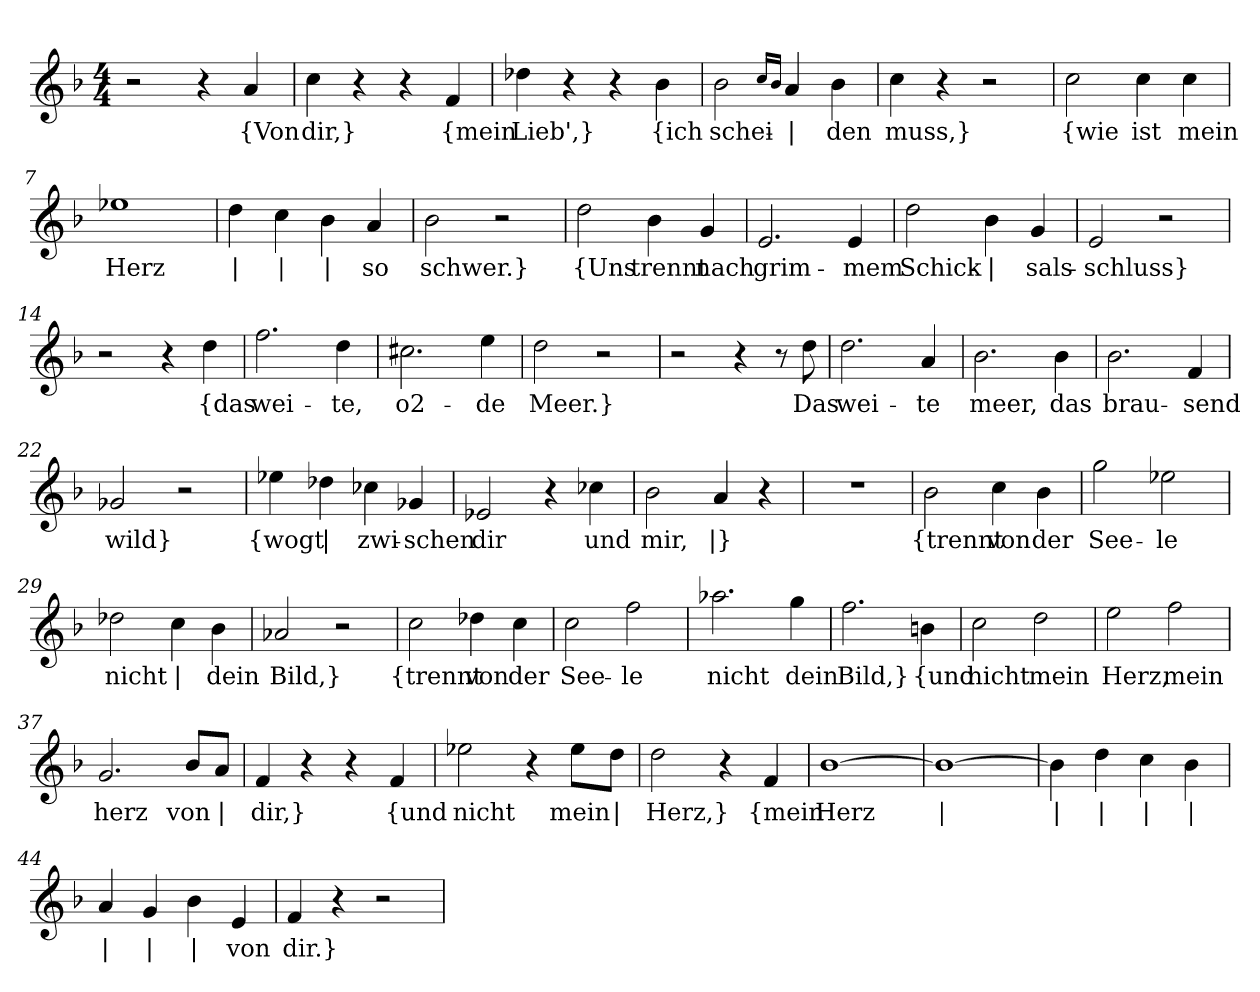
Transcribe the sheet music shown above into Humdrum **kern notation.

**kern	**text
*part1	*part1
*staff1	*staff1
*clefG2	*
*k[b-]	*
*M4/4	*
=1	=1
2r	.
4r	.
!	!LO:LY:b
4a/	{Von
=2	=2
!	!LO:LY:b
4cc\	dir,}
4r	.
4r	.
!	!LO:LY:b
4f/	{mein
=3	=3
!	!LO:LY:b
4dd-X\	Lieb',}
4r	.
4r	.
!	!LO:LY:b
4b-\	{ich
=4	=4
!	!LO:LY:b
2b-\	schei-
16qcc/LL	.
16qb-/JJ	.
!	!LO:LY:b
4a/	|
!	!LO:LY:b
4b-\	-den
=5	=5
!	!LO:LY:b
4cc\	muss,}
4r	.
2r	.
=6	=6
!	!LO:LY:b
2cc\	{wie
!	!LO:LY:b
4cc\	ist
!	!LO:LY:b
4cc\	mein
=7	=7
!	!LO:LY:b
1ee-X	Herz
=8	=8
!	!LO:LY:b
4dd\	|
!	!LO:LY:b
4cc\	|
!	!LO:LY:b
4b-\	|
!	!LO:LY:b
4a/	so
!!LO:LB:g=z
=9	=9
!	!LO:LY:b
2b-\	schwer.}
2r	.
=10	=10
!	!LO:LY:b
2dd\	{Uns
!	!LO:LY:b
4b-\	trennt
!	!LO:LY:b
4g/	nach
=11	=11
!	!LO:LY:b
2.e/	grim-
!	!LO:LY:b
4e/	-mem
=12	=12
!	!LO:LY:b
2dd\	Schick-
!	!LO:LY:b
4b-\	|
!	!LO:LY:b
4g/	-sals-
=13	=13
!	!LO:LY:b
2e/	-schluss}
2r	.
=14	=14
2r	.
4r	.
!	!LO:LY:b
4dd\	{das
=15	=15
!	!LO:LY:b
2.ff\	wei-
!	!LO:LY:b
4dd\	-te,
=16	=16
!	!LO:LY:b
2.cc#X\	o2-
!	!LO:LY:b
4ee\	-de
!!LO:LB:g=z
=17	=17
!	!LO:LY:b
2dd\	Meer.}
2r	.
=18	=18
2r	.
4r	.
8r	.
!	!LO:LY:b
8dd\	Das
=19	=19
!	!LO:LY:b
2.dd\	wei-
!	!LO:LY:b
4a/	-te
=20	=20
!	!LO:LY:b
2.b-\	meer,
!	!LO:LY:b
4b-\	das
=21	=21
!	!LO:LY:b
2.b-\	brau-
!	!LO:LY:b
4f/	-send
=22	=22
!	!LO:LY:b
2g-X/	wild}
2r	.
=23	=23
!	!LO:LY:b
4ee-X\	{wogt
!	!LO:LY:b
4dd-X\	|
!	!LO:LY:b
4cc-X\	zwi-
!	!LO:LY:b
4g-X/	-schen
=24	=24
!	!LO:LY:b
2e-X/	dir
4r	.
!	!LO:LY:b
4cc-X\	und
=25	=25
!	!LO:LY:b
2b-\	mir,
!	!LO:LY:b
4a/	|}
4r	.
!!LO:LB:g=z
=26	=26
1r	.
=27	=27
!	!LO:LY:b
2b-\	{trennt
!	!LO:LY:b
4cc\	von
!	!LO:LY:b
4b-\	der
=28	=28
!	!LO:LY:b
2gg\	See-
!	!LO:LY:b
2ee-X\	-le
=29	=29
!	!LO:LY:b
2dd-X\	nicht
!	!LO:LY:b
4cc\	|
!	!LO:LY:b
4b-\	dein
=30	=30
!	!LO:LY:b
2a-X/	Bild,}
2r	.
=31	=31
!	!LO:LY:b
2cc\	{trennt
!	!LO:LY:b
4dd-X\	von
!	!LO:LY:b
4cc\	der
=32	=32
!	!LO:LY:b
2cc\	See-
!	!LO:LY:b
2ff\	-le
=33	=33
!	!LO:LY:b
2.aa-X\	nicht
!	!LO:LY:b
4gg\	dein
=34	=34
!	!LO:LY:b
2.ff\	Bild,}
!	!LO:LY:b
4bn\	{und
!!LO:LB:g=z
=35	=35
!	!LO:LY:b
2cc\	nicht
!	!LO:LY:b
2dd\	mein
=36	=36
!	!LO:LY:b
2ee\	Herz,
!	!LO:LY:b
2ff\	mein
=37	=37
!	!LO:LY:b
2.g/	herz
!	!LO:LY:b
8b-/L	von
!	!LO:LY:b
8a/J	|
=38	=38
!	!LO:LY:b
4f/	dir,}
4r	.
4r	.
!	!LO:LY:b
4f/	{und
=39	=39
!	!LO:LY:b
2ee-X\	nicht
4r	.
!	!LO:LY:b
8ee-\L	mein
!	!LO:LY:b
8dd\J	|
=40	=40
!	!LO:LY:b
2dd\	Herz,}
4r	.
!	!LO:LY:b
4f/	{mein
=41	=41
!	!LO:LY:b
[1b-	Herz
=42	=42
!	!LO:LY:b
1b-_	|
=43	=43
!	!LO:LY:b
4b-\]	|
!	!LO:LY:b
4dd\	|
!	!LO:LY:b
4cc\	|
!	!LO:LY:b
4b-\	|
!!LO:LB:g=z
=44	=44
!	!LO:LY:b
4a/	|
!	!LO:LY:b
4g/	|
!	!LO:LY:b
4b-\	|
!	!LO:LY:b
4e/	von
=45	=45
!	!LO:LY:b
4f/	dir.}
4r	.
2r	.
=	=
*-	*-
